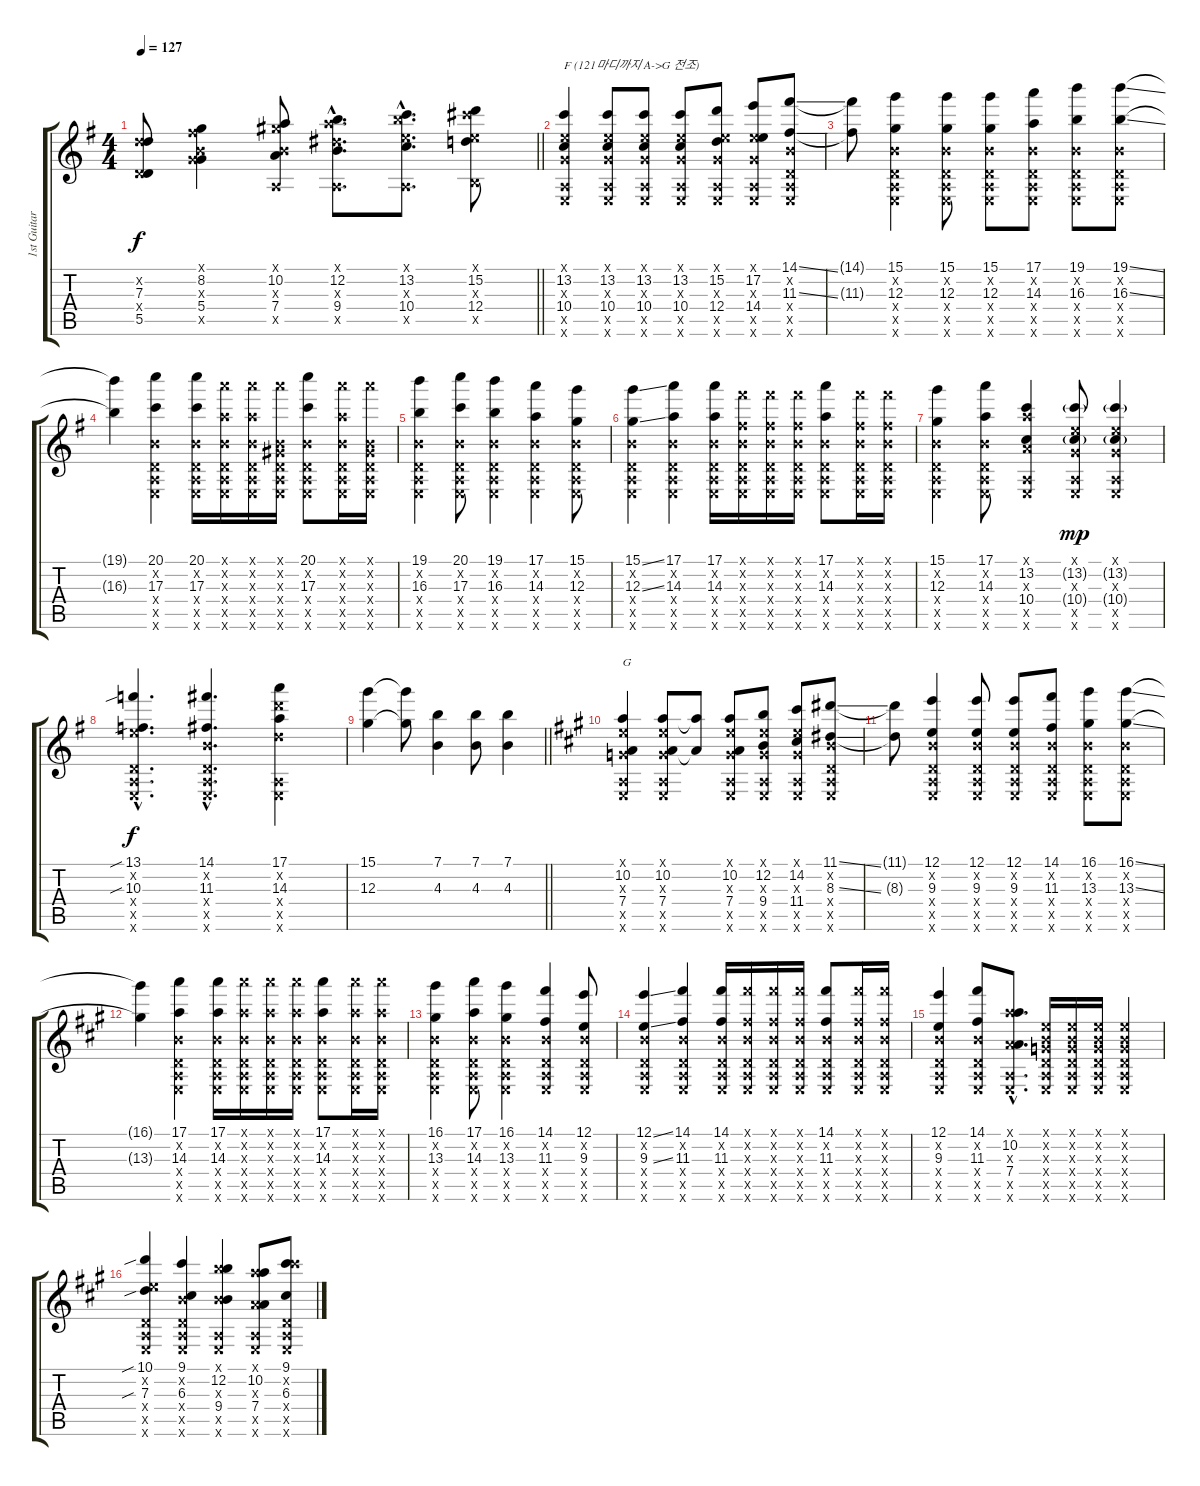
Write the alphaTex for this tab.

\track ("1st Guitar" "1st Guitar") {instrument acousticguitarnylon}
\staff {score tabs}
\tuning (E4 B3 G3 D3 A2 E2) {hide}
\ts (4 4)
\tempo 127
\clef g2
\barLineRight lightlight
\ks g
(3.2{x} 7.3 0.4{x} 5.5).8{dy f} (2.1{x} 8.2 4.3{x} 5.4 10.5{x}).4 (4.1{x} 10.2 4.3{x} 7.4 0.5{x}).8 (5.1{hac x} 12.2{hac} 8.3{hac x} 9.4{hac} 0.5{hac x}).8{d} (7.1{hac x} 13.2{hac} 9.3{hac x} 10.4{hac} 0.5{hac x}).8{d} (9.1{x} 15.2 9.3{x} 12.4 2.5{x}).8 |
(0.1{x} 13.2 0.3{x} 10.4 0.5{x} 0.6{x}).4{txt "F (121마디까지 A->G 전조)" volume 16} (0.1{x} 13.2 0.3{x} 10.4 0.5{x} 0.6{x}).8 (0.1{x} 13.2 0.3{x} 10.4 0.5{x} 0.6{x}).8 (0.1{x} 13.2 0.3{x} 10.4 0.5{x} 0.6{x}).8 (0.1{x} 15.2 0.3{x} 12.4 0.5{x} 0.6{x}).8 (0.1{x} 17.2 0.3{x} 14.4 0.5{x} 0.6{x}).8 (14.1{ss} 0.2{x} 11.3{ss} 0.4{x} 0.5{x} 0.6{x}).8 |
(14.1{t} 11.3{t}).8 (15.1 0.2{x} 12.3 0.4{x} 0.5{x} 0.6{x}).4 (15.1 0.2{x} 12.3 0.4{x} 0.5{x} 0.6{x}).8 (15.1 0.2{x} 12.3 0.4{x} 0.5{x} 0.6{x}).8 (17.1 0.2{x} 14.3 0.4{x} 0.5{x} 0.6{x}).8 (19.1 0.2{x} 16.3 0.4{x} 0.5{x} 0.6{x}).8 (19.1{ss} 0.2{x} 16.3{ss} 0.4{x} 0.5{x} 0.6{x}).8 |
(19.1{t} 16.3{t}).4 (20.1 0.2{x} 17.3 0.4{x} 0.5{x} 0.6{x}).4 (20.1 0.2{x} 17.3 0.4{x} 0.5{x} 0.6{x}).16 (17.1{x} 0.2{x} 14.3{x} 0.4{x} 0.5{x} 0.6{x}).16 (17.1{x} 0.2{x} 14.3{x} 0.4{x} 0.5{x} 0.6{x}).16 (17.1{x} 0.2{x} 1.3{x} 0.4{x} 0.5{x} 0.6{x}).16 (20.1 0.2{x} 17.3 0.4{x} 0.5{x} 0.6{x}).8 (17.1{x} 0.2{x} 14.3{x} 0.4{x} 0.5{x} 0.6{x}).16 (17.1{x} 0.2{x} 1.3{x} 0.4{x} 0.5{x} 0.6{x}).16 |
(19.1 0.2{x} 16.3 0.4{x} 0.5{x} 0.6{x}).4 (20.1 0.2{x} 17.3 0.4{x} 0.5{x} 0.6{x}).8 (19.1 0.2{x} 16.3 0.4{x} 0.5{x} 0.6{x}).4 (17.1 0.2{x} 14.3 0.4{x} 0.5{x} 0.6{x}).4 (15.1 0.2{x} 12.3 0.4{x} 0.5{x} 0.6{x}).8 |
(15.1{ss} 0.2{x} 12.3{ss} 0.4{x} 0.5{x} 0.6{x}).4 (17.1 0.2{x} 14.3 0.4{x} 0.5{x} 0.6{x}).4 (17.1 0.2{x} 14.3 0.4{x} 0.5{x} 0.6{x}).16 (14.1{x} 0.2{x} 11.3{x} 0.4{x} 0.5{x} 0.6{x}).16 (14.1{x} 0.2{x} 11.3{x} 0.4{x} 0.5{x} 0.6{x}).16 (14.1{x} 0.2{x} 11.3{x} 0.4{x} 0.5{x} 0.6{x}).16 (17.1 0.2{x} 14.3 0.4{x} 0.5{x} 0.6{x}).8 (14.1{x} 0.2{x} 11.3{x} 0.4{x} 0.5{x} 0.6{x}).16 (14.1{x} 0.2{x} 11.3{x} 0.4{x} 0.5{x} 0.6{x}).16 |
(15.1 0.2{x} 12.3 0.4{x} 0.5{x} 0.6{x}).4 (17.1 0.2{x} 14.3 0.4{x} 0.5{x} 0.6{x}).8 (5.1{x} 13.2 2.3{x} 10.4 0.5{x} 0.6{x}).4 (0.1{x} 13.2{g} 0.3{x} 10.4{g} 0.5{x} 0.6{x}).8{dy mp} (0.1{x} 13.2{g} 0.3{x} 10.4{g} 0.5{x} 0.6{x}).4 |
(13.1{sib hac} 5.2{hac x} 10.3{sib hac} 0.4{hac x} 0.5{hac x} 0.6{hac x}).4{d dy f} (14.1{hac} 0.2{hac x} 11.3{hac} 0.4{hac x} 0.5{hac x} 0.6{hac x}).4{d} (17.1 15.2{x} 14.3 12.4{x} 0.5{x} 0.6{x}).4 |
\barLineRight lightlight
(15.1 12.3).4 (15.1{t} 12.3{t}).8 (7.1 4.3).4 (7.1 4.3).8 (7.1 4.3).4 |
\ks a
(0.1{x} 10.2 0.3{x} 7.4 0.5{x} 0.6{x}).4{txt "G"} (0.1{x} 10.2 0.3{x} 7.4 0.5{x} 0.6{x}).8 (10.2{t} 7.4{t}).8 (0.1{x} 10.2 0.3{x} 7.4 0.5{x} 0.6{x}).8 (0.1{x} 12.2 0.3{x} 9.4 0.5{x} 0.6{x}).8 (0.1{x} 14.2 0.3{x} 11.4 0.5{x} 0.6{x}).8 (11.1{ss} 0.2{x} 8.3{ss} 0.4{x} 0.5{x} 0.6{x}).8 |
(11.1{t} 8.3{t}).8 (12.1 0.2{x} 9.3 0.4{x} 0.5{x} 0.6{x}).4 (12.1 0.2{x} 9.3 0.4{x} 0.5{x} 0.6{x}).8 (12.1 0.2{x} 9.3 0.4{x} 0.5{x} 0.6{x}).8 (14.1 0.2{x} 11.3 0.4{x} 0.5{x} 0.6{x}).8 (16.1 0.2{x} 13.3 0.4{x} 0.5{x} 0.6{x}).8 (16.1{ss} 0.2{x} 13.3{ss} 0.4{x} 0.5{x} 0.6{x}).8 |
(16.1{t} 13.3{t}).4 (17.1 0.2{x} 14.3 0.4{x} 0.5{x} 0.6{x}).4 (17.1 0.2{x} 14.3 0.4{x} 0.5{x} 0.6{x}).16 (17.1{x} 0.2{x} 14.3{x} 0.4{x} 0.5{x} 0.6{x}).16 (17.1{x} 0.2{x} 14.3{x} 0.4{x} 0.5{x} 0.6{x}).16 (17.1{x} 0.2{x} 14.3{x} 0.4{x} 0.5{x} 0.6{x}).16 (17.1 0.2{x} 14.3 0.4{x} 0.5{x} 0.6{x}).8 (17.1{x} 0.2{x} 14.3{x} 0.4{x} 0.5{x} 0.6{x}).16 (17.1{x} 0.2{x} 14.3{x} 0.4{x} 0.5{x} 0.6{x}).16 |
(16.1 0.2{x} 13.3 0.4{x} 0.5{x} 0.6{x}).4 (17.1 0.2{x} 14.3 0.4{x} 0.5{x} 0.6{x}).8 (16.1 0.2{x} 13.3 0.4{x} 0.5{x} 0.6{x}).4 (14.1 0.2{x} 11.3 0.4{x} 0.5{x} 0.6{x}).4 (12.1 0.2{x} 9.3 0.4{x} 0.5{x} 0.6{x}).8 |
(12.1{ss} 0.2{x} 9.3{ss} 0.4{x} 0.5{x} 0.6{x}).4 (14.1 0.2{x} 11.3 0.4{x} 0.5{x} 0.6{x}).4 (14.1 0.2{x} 11.3 0.4{x} 0.5{x} 0.6{x}).16 (14.1{x} 0.2{x} 11.3{x} 0.4{x} 0.5{x} 0.6{x}).16 (14.1{x} 0.2{x} 11.3{x} 0.4{x} 0.5{x} 0.6{x}).16 (14.1{x} 0.2{x} 11.3{x} 0.4{x} 0.5{x} 0.6{x}).16 (14.1 0.2{x} 11.3 0.4{x} 0.5{x} 0.6{x}).8 (14.1{x} 0.2{x} 11.3{x} 0.4{x} 0.5{x} 0.6{x}).16 (14.1{x} 0.2{x} 11.3{x} 0.4{x} 0.5{x} 0.6{x}).16 |
(12.1 0.2{x} 9.3 0.4{x} 0.5{x} 0.6{x}).4 (14.1 0.2{x} 11.3 0.4{x} 0.5{x} 0.6{x}).8 (5.1{hac x} 10.2{hac} 2.3{hac x} 7.4{hac} 0.5{hac x} 0.6{hac x}).8{d} (0.1{x} 0.2{x} 0.3{x} 0.4{x} 0.5{x} 0.6{x}).16 (0.1{x} 0.2{x} 0.3{x} 0.4{x} 0.5{x} 0.6{x}).16 (0.1{x} 0.2{x} 0.3{x} 0.4{x} 0.5{x} 0.6{x}).16 (0.1{x} 0.2{x} 0.3{x} 0.4{x} 0.5{x} 0.6{x}).4 |
(10.1{sib} 5.2{x} 7.3{sib} 0.4{x} 0.5{x} 0.6{x}).4 (9.1 0.2{x} 6.3 0.4{x} 0.5{x} 0.6{x}).4 (7.1{x} 12.2 4.3{x} 9.4 0.5{x} 0.6{x}).4 (5.1{x} 10.2 2.3{x} 7.4 0.5{x} 0.6{x}).8 (9.1 14.2{x} 6.3 0.4{x} 0.5{x} 0.6{x}).8
